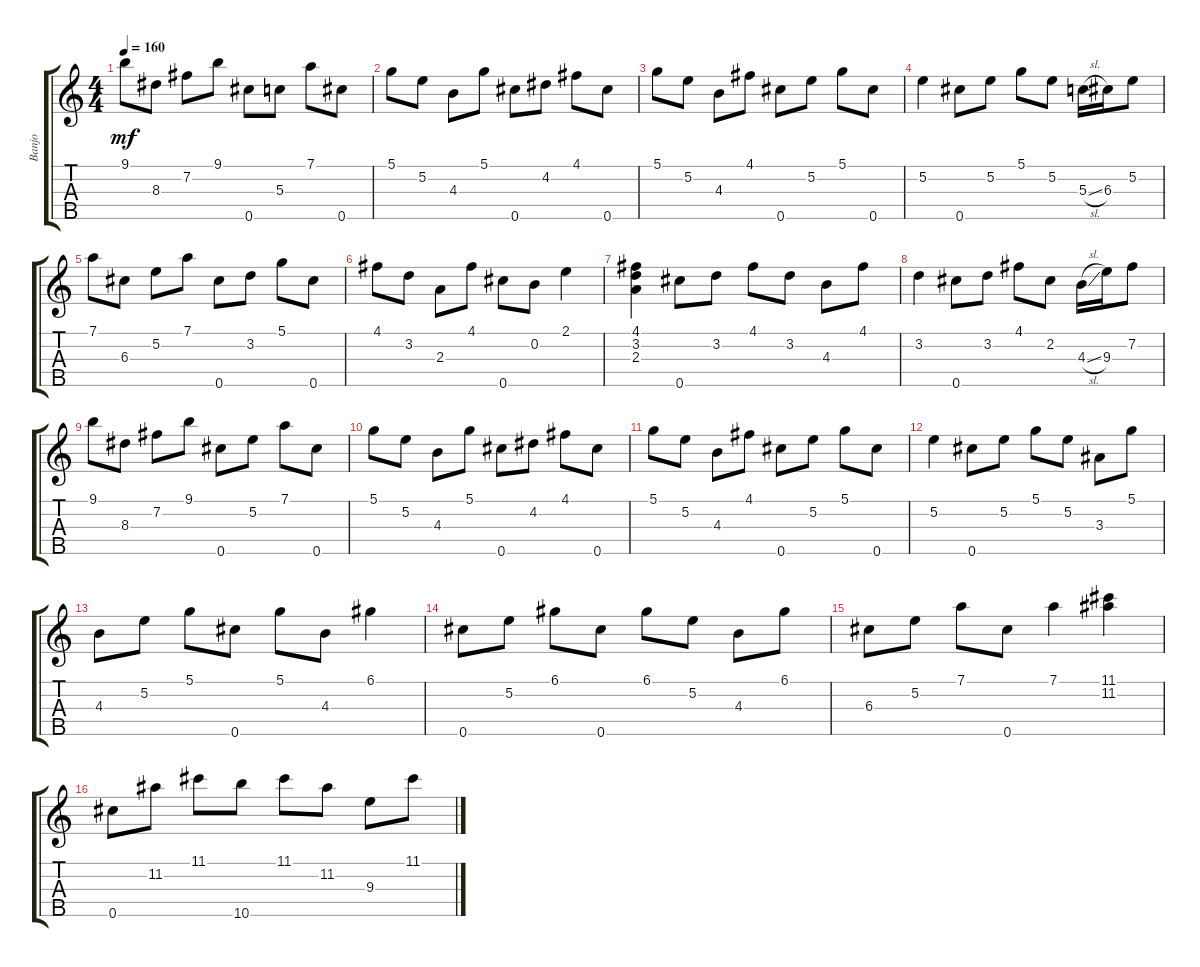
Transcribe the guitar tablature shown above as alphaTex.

\track ("Banjo" "Banjo") {instrument banjo}
\staff {score tabs}
\tuning (D4 B3 G3 D3 Db4) {hide}
\displaytranspose 12
\ts (4 4)
\tempo 160
\clef g2
\ks c
9.1.8{dy mf instrument banjo} 8.3.8 7.2.8 9.1.8 0.5.8 5.3.8 7.1.8 0.5.8 |
5.1.8 5.2.8 4.3.8 5.1.8 0.5.8 4.2.8 4.1.8 0.5.8 |
5.1.8 5.2.8 4.3.8 4.1.8 0.5.8 5.2.8 5.1.8 0.5.8 |
5.2.4 0.5.8 5.2.8 5.1.8 5.2.8 5.3{sl}.16 6.3.16 5.2.8 |
7.1.8 6.3.8 5.2.8 7.1.8 0.5.8 3.2.8 5.1.8 0.5.8 |
4.1.8 3.2.8 2.3.8 4.1.8 0.5.8 0.2.8 2.1.4 |
(4.1 3.2 2.3).4 0.5.8 3.2.8 4.1.8 3.2.8 4.3.8 4.1.8 |
3.2.4 0.5.8 3.2.8 4.1.8 2.2.8 4.3{sl}.16 9.3.16 7.2.8 |
9.1.8 8.3.8 7.2.8 9.1.8 0.5.8 5.2.8 7.1.8 0.5.8 |
5.1.8 5.2.8 4.3.8 5.1.8 0.5.8 4.2.8 4.1.8 0.5.8 |
5.1.8 5.2.8 4.3.8 4.1.8 0.5.8 5.2.8 5.1.8 0.5.8 |
5.2.4 0.5.8 5.2.8 5.1.8 5.2.8 3.3.8 5.1.8 |
4.3.8 5.2.8 5.1.8 0.5.8 5.1.8 4.3.8 6.1.4 |
0.5.8 5.2.8 6.1.8 0.5.8 6.1.8 5.2.8 4.3.8 6.1.8 |
6.3.8 5.2.8 7.1.8 0.5.8 7.1.4 (11.1 11.2).4 |
0.5.8 11.2.8 11.1.8 10.5.8 11.1.8 11.2.8 9.3.8 11.1.8
